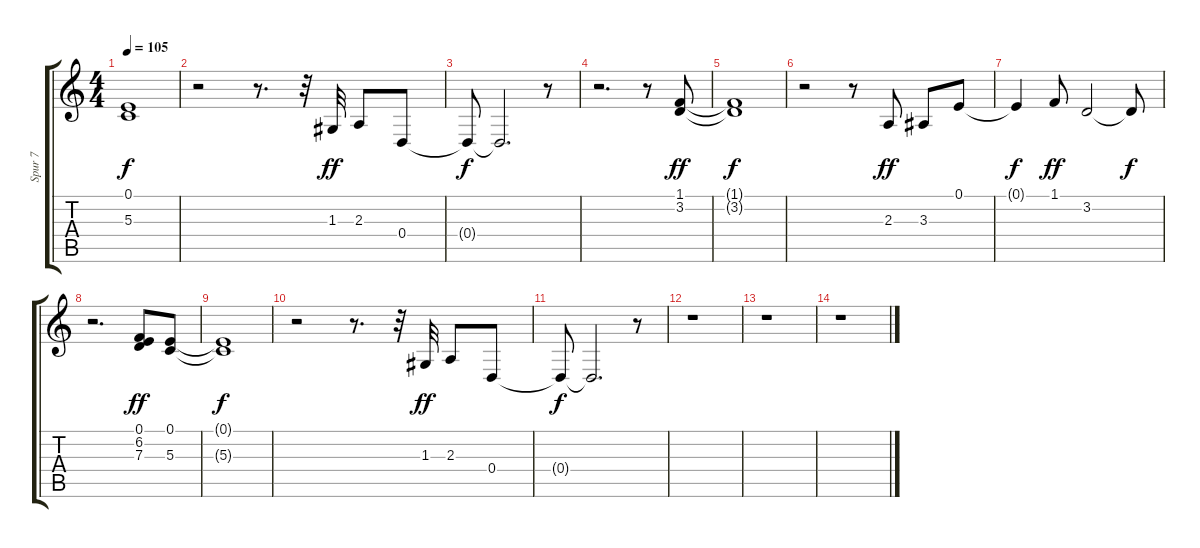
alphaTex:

\track ("Spur 7" "Spur 7") {instrument acousticgrandpiano}
\staff {score tabs}
\tuning (E4 B3 G3 D3 A2 E2) {hide}
\ts (4 4)
\tempo 105
\clef g2
\ks c
(0.1{t} 5.3{t}).1{dy f} |
r.2 r.8{d} r.32 1.3.32{dy ff balance 5} 2.3.8{balance 4} 0.4.8{balance 7} |
0.4{t}.8{dy f} 0.4{t}.2{d balance 10} r.8 |
r.2{d} r.8 (1.1 3.2).8{dy ff balance 9} |
(1.1{t} 3.2{t}).1{dy f} |
r.2 r.8 2.3.8{dy ff balance 14} 3.3.8 0.1.8 |
0.1{t}.4{dy f} 1.1.8{dy ff balance 6} 3.2.2{balance 4} 3.2{t}.8{dy f} |
r.2{d} (0.1 6.2 7.3).8{dy ff balance 2} (0.1 5.3).8{balance 10} |
(0.1{t} 5.3{t}).1{dy f} |
r.2 r.8{d} r.32 1.3.32{dy ff balance 14} 2.3.8 0.4.8 |
0.4{t}.8{dy f} 0.4{t}.2{d balance 5} r.8 |
r.1 |
r.1 |
r.1
